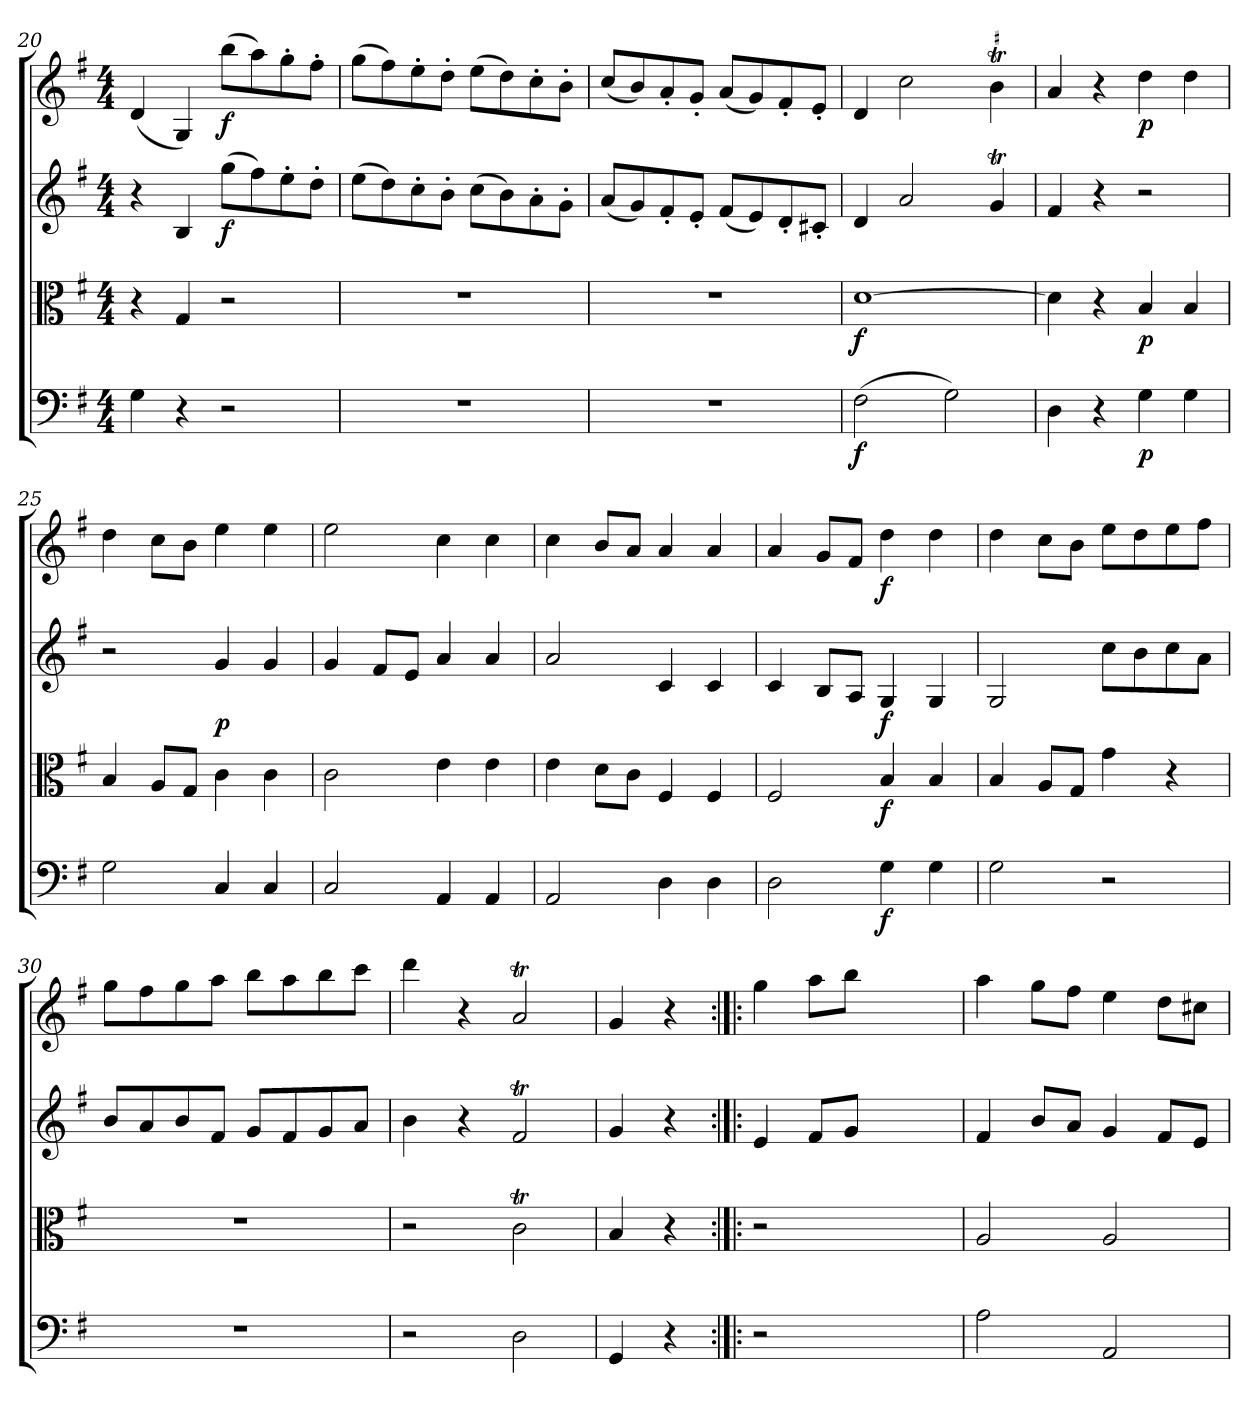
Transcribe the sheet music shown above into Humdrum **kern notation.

**kern	**dynam	**kern	**dynam	**kern	**dynam	**kern	**dynam
*part4	*part4	*part3	*part3	*part2	*part2	*part1	*part1
*staff4	*staff4	*staff3	*staff3	*staff2	*staff2	*staff1	*staff1
*clefF4	*	*clefC3	*	*clefG2	*	*clefG2	*
*k[f#]	*	*k[f#]	*	*k[f#]	*	*k[f#]	*
*G:	*	*G:	*	*G:	*	*G:	*
*M4/4	*	*M4/4	*	*M4/4	*	*M4/4	*
=20	=20	=20	=20	=20	=20	=20	=20
4G\	.	4r	.	4r	.	(4d/	.
4r	.	4G/	.	4B/	.	4G/)	.
2r	.	2r	.	(8gg\L	f	(8bb\L	f
.	.	.	.	8ff#\)	.	8aa\)	.
.	.	.	.	8ee'\	.	8gg'\	.
.	.	.	.	8dd'\J	.	8ff#'\J	.
=21	=21	=21	=21	=21	=21	=21	=21
1r	.	1r	.	(8ee\L	.	(8gg\L	.
.	.	.	.	8dd\)	.	8ff#\)	.
.	.	.	.	8cc'\	.	8ee'\	.
.	.	.	.	8b'\J	.	8dd'\J	.
.	.	.	.	(8cc\L	.	(8ee\L	.
.	.	.	.	8b\)	.	8dd\)	.
.	.	.	.	8a'\	.	8cc'\	.
.	.	.	.	8g'\J	.	8b'\J	.
=22	=22	=22	=22	=22	=22	=22	=22
1r	.	1r	.	(8a/L	.	(8cc/L	.
.	.	.	.	8g/)	.	8b/)	.
.	.	.	.	8f#'/	.	8a'/	.
.	.	.	.	8e'/J	.	8g'/J	.
.	.	.	.	(8f#/L	.	(8a/L	.
.	.	.	.	8e/)	.	8g/)	.
.	.	.	.	8d'/	.	8f#'/	.
.	.	.	.	8c#X'/J	.	8e'/J	.
=23	=23	=23	=23	=23	=23	=23	=23
(2F#\	f	[1d\	f	4d/	.	4d/	.
.	.	.	.	2a/	.	2cc\	.
2G\)	.	.	.	.	.	.	.
!	!	!	!	!	!	!LO:TR:acc=#	!
.	.	.	.	4gT/	.	4bT\	.
=24	=24	=24	=24	=24	=24	=24	=24
4D\	.	4d\]	.	4f#/	.	4a/	.
4r	.	4r	.	4r	.	4r	.
4G\	p	4B/	p	2r	.	4dd\	p
4G\	.	4B/	.	.	.	4dd\	.
=25	=25	=25	=25	=25	=25	=25	=25
2G\	.	4B/	.	2r	.	4dd\	.
.	.	8A/L	.	.	.	8cc\L	.
.	.	8G/J	.	.	.	8b\J	.
4C/	.	4c\	.	4g/	p	4ee\	.
4C/	.	4c\	.	4g/	.	4ee\	.
=26	=26	=26	=26	=26	=26	=26	=26
2C/	.	2c\	.	4g/	.	2ee\	.
.	.	.	.	8f#/L	.	.	.
.	.	.	.	8e/J	.	.	.
4AA/	.	4e\	.	4a/	.	4cc\	.
4AA/	.	4e\	.	4a/	.	4cc\	.
=27	=27	=27	=27	=27	=27	=27	=27
2AA/	.	4e\	.	2a/	.	4cc\	.
.	.	8d\L	.	.	.	8b/L	.
.	.	8c\J	.	.	.	8a/J	.
4D\	.	4F#/	.	4c/	.	4a/	.
4D\	.	4F#/	.	4c/	.	4a/	.
=28	=28	=28	=28	=28	=28	=28	=28
2D\	.	2F#/	.	4c/	.	4a/	.
.	.	.	.	8B/L	.	8g/L	.
.	.	.	.	8A/J	.	8f#/J	.
4G\	f	4B/	f	4G/	f	4dd\	f
4G\	.	4B/	.	4G/	.	4dd\	.
=29	=29	=29	=29	=29	=29	=29	=29
2G\	.	4B/	.	2G/	.	4dd\	.
.	.	8A/L	.	.	.	8cc\L	.
.	.	8G/J	.	.	.	8b\J	.
2r	.	4g\	.	8cc\L	.	8ee\L	.
.	.	.	.	8b\	.	8dd\	.
.	.	4r	.	8cc\	.	8ee\	.
.	.	.	.	8a\J	.	8ff#\J	.
=30	=30	=30	=30	=30	=30	=30	=30
1r	.	1r	.	8b/L	.	8gg\L	.
.	.	.	.	8a/	.	8ff#\	.
.	.	.	.	8b/	.	8gg\	.
.	.	.	.	8f#/J	.	8aa\J	.
.	.	.	.	8g/L	.	8bb\L	.
.	.	.	.	8f#/	.	8aa\	.
.	.	.	.	8g/	.	8bb\	.
.	.	.	.	8a/J	.	8ccc\J	.
=31	=31	=31	=31	=31	=31	=31	=31
2r	.	2r	.	4b\	.	4ddd\	.
.	.	.	.	4r	.	4r	.
2D\	.	2cT\	.	2f#t/	.	2aT/	.
=32	=32	=32	=32	=32	=32	=32	=32
4GG/	.	4B/	.	4g/	.	4g/	.
4r	.	4r	.	4r	.	4r	.
=:|!|:	=:|!|:	=:|!|:	=:|!|:	=:|!|:	=:|!|:	=:|!|:	=:|!|:
2r	.	2r	.	4e/	.	4gg\	.
.	.	.	.	8f#/L	.	8aa\L	.
.	.	.	.	8g/J	.	8bb\J	.
2ryy	.	2ryy	.	2ryy	.	2ryy	.
=9	=9	=9	=9	=9	=9	=9	=9
2A\	.	2A/	.	4f#/	.	4aa\	.
.	.	.	.	8b/L	.	8gg\L	.
.	.	.	.	8a/J	.	8ff#\J	.
2AA/	.	2A/	.	4g/	.	4ee\	.
.	.	.	.	8f#/L	.	8dd\L	.
.	.	.	.	8e/J	.	8cc#X\J	.
=	=	=	=	=	=	=	=
*-	*-	*-	*-	*-	*-	*-	*-
